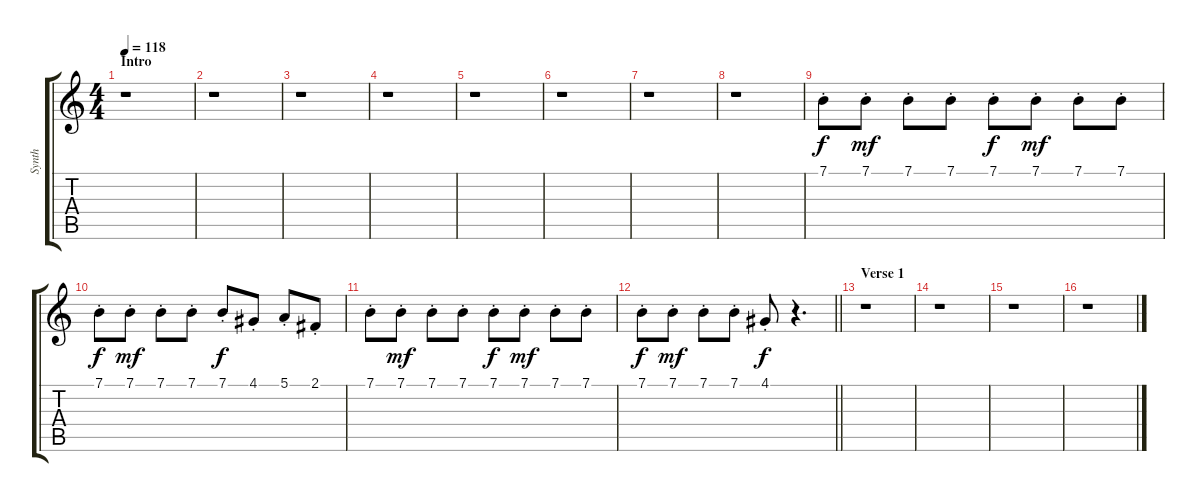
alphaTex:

\track ("Synth" "Synth") {instrument synthbrass1}
\staff {score tabs}
\tuning (E4 B3 G3 D3 A2 E2) {hide}
\ts (4 4)
\section ("" "Intro")
\tempo 118
\clef g2
\ks c
r.1{dy f instrument synthbrass1} |
r.1 |
r.1 |
r.1 |
r.1 |
r.1 |
r.1 |
r.1 |
7.1{st}.8 7.1{st}.8{dy mf} 7.1{st}.8 7.1{st}.8 7.1{st}.8{dy f} 7.1{st}.8{dy mf} 7.1{st}.8 7.1{st}.8 |
7.1{st}.8{dy f} 7.1{st}.8{dy mf} 7.1{st}.8 7.1{st}.8 7.1{st}.8{dy f} 4.1{st}.8 5.1{st}.8 2.1{st}.8 |
7.1{st}.8 7.1{st}.8{dy mf} 7.1{st}.8 7.1{st}.8 7.1{st}.8{dy f} 7.1{st}.8{dy mf} 7.1{st}.8 7.1{st}.8 |
\barLineRight lightlight
7.1{st}.8{dy f} 7.1{st}.8{dy mf} 7.1{st}.8 7.1{st}.8 4.1{st}.8{dy f} r.4{d} |
\section ("" "Verse 1")
r.1 |
r.1 |
r.1 |
r.1
